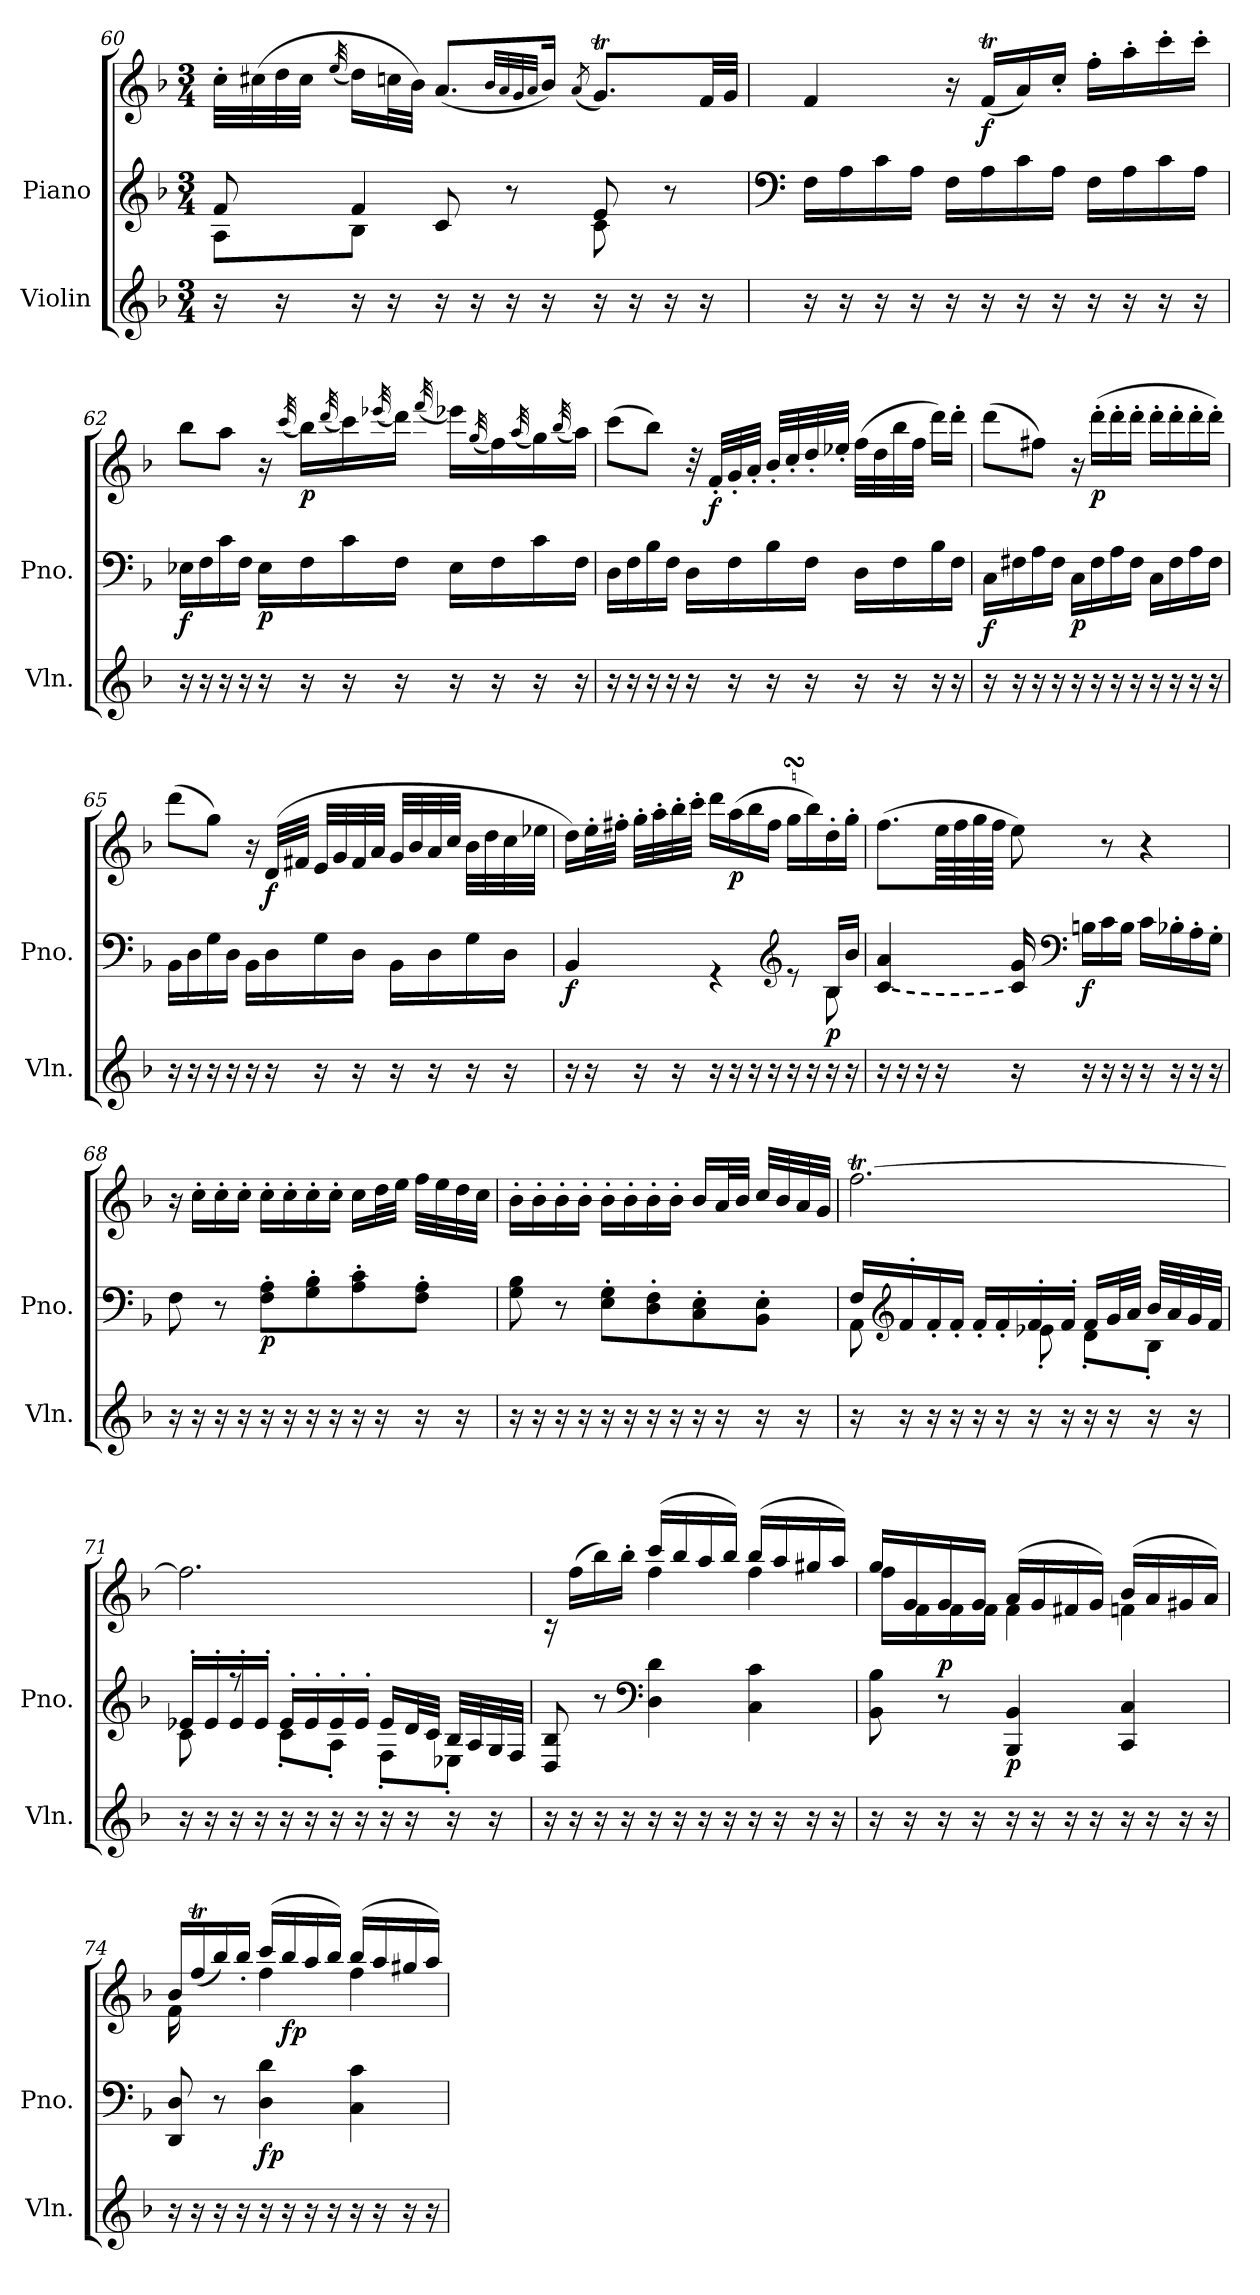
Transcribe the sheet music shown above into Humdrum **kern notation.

**kern	**kern	**kern	**dynam
*part2	*part1	*part1	*part1
*staff3	*staff2	*staff1	*staff1/2
*I"Violin	*I"Piano	*	*
*I'Vln.	*I'Pno.	*	*
*clefG2	*clefG2	*clefG2	*
*k[b-]	*k[b-]	*k[b-]	*
*M3/4	*M3/4	*M3/4	*
=60	=60	=60	=60
*	*^	*	*
16r	8f/	8A\L	32cc'\LLL	.
.	.	.	(>32cc#X\	.
16r	.	.	32dd\	.
.	.	.	32cc#\JJJ	.
.	.	.	(<32qee/	.
16r	4f/	8B-\J	16dd\LL)	.
16r	.	.	32ccn\L	.
.	.	.	32b-\JJJ)	.
16r	.	8c/	(<8.a/L	.
16r	.	.	.	.
16r	8r	8ryy	.	.
.	.	.	32qb-/LLL	.
.	.	.	32qa/	.
.	.	.	32qg/	.
.	.	.	32qa/JJJ	.
16r	.	.	16b-/Jk)	.
.	.	.	(<8qa/	.
16r	8e/	8c\	8.gT/L)	.
16r	.	.	.	.
16r	8r	8ryy	.	.
16r	.	.	32f/LL	.
.	.	.	32g/JJJ	.
*	*v	*v	*	*
!!LO:LB:g=z
=61	=61	=61	=61
*	*clefF4	*	*
16r	16F\LL	4f/	.
16r	16A\	.	.
16r	16c\	.	.
16r	16A\JJ	.	.
16r	16F\LL	16r	.
!	!	!	!LO:DY:b
16r	16A\	(<16fT/LL	f
16r	16c\	16a/)	.
16r	16A\JJ	16cc'/JJ	.
16r	16F\LL	16ff'\LL	.
16r	16A\	16aa'\	.
16r	16c\	16ccc'\	.
16r	16A\JJ	16ccc'\JJ	.
=62	=62	=62	=62
!	!	!	!LO:DY:b=2
16r	16E-X\LL	8bb-\L	f
16r	16F\	.	.
16r	16c\	8aa\J	.
16r	16F\JJ	.	.
!	!	!	!LO:DY:b=2
16r	16E-\LL	16r	p
.	.	(<32qccc/	.
!	!	!	!LO:DY:b
16r	16F\	16bb-\LL)	p
.	.	(<32qddd/	.
16r	16c\	16ccc\)	.
.	.	(<32qeee-X/	.
16r	16F\JJ	16ddd\JJ)	.
.	.	(<32qfff/	.
16r	16E-\LL	16eee-\LL)	.
.	.	(<32qgg/	.
16r	16F\	16ff\)	.
.	.	(<32qaa/	.
16r	16c\	16gg\)	.
.	.	(<32qbb-/	.
16r	16F\JJ	16aa\JJ)	.
=63	=63	=63	=63
16r	16D\LL	(>8ccc\L	.
16r	16F\	.	.
16r	16B-\	8bb-\J)	.
16r	16F\JJ	.	.
16r	16D\LL	32r	.
!	!	!	!LO:DY:b
.	.	32f'/LLL	f
16r	16F\	32g'/	.
.	.	32a'/JJJ	.
16r	16B-\	32b-'/LLL	.
.	.	32cc'/	.
16r	16F\JJ	32dd'/	.
.	.	32ee-X'/JJJ	.
16r	16D\LL	(>32ff\LLL	.
.	.	32dd\	.
16r	16F\	32bb-\	.
.	.	32ff\JJJ	.
16r	16B-\	16ddd\LL)	.
16r	16F\JJ	16ddd'\JJ	.
!!LO:PB:g=z
=64	=64	=64	=64
!	!	!	!LO:DY:b=2
16r	16C\LL	(>8ddd\L	f
16r	16F#X\	.	.
16r	16A\	8ff#X\J)	.
16r	16F#\JJ	.	.
!	!	!	!LO:DY:b=2
16r	16C\LL	16r	p
!	!	!	!LO:DY:b
16r	16F#\	(>16ddd'\LL	p
16r	16A\	16ddd'\	.
16r	16F#\JJ	16ddd'\JJ	.
16r	16C\LL	16ddd'\LL	.
16r	16F#\	16ddd'\	.
16r	16A\	16ddd'\	.
16r	16F#\JJ	16ddd'\JJ)	.
=65	=65	=65	=65
16r	16BB-\LL	(>8ddd\L	.
16r	16D\	.	.
16r	16G\	8gg\J)	.
16r	16D\JJ	.	.
16r	16BB-\LL	16r	.
!	!	!	!LO:DY:b
16r	16D\	(>32d/LLL	f
.	.	32f#X/JJJ	.
16r	16G\	32e/LLL	.
.	.	32g/	.
16r	16D\JJ	32f#/	.
.	.	32a/JJJ	.
16r	16BB-\LL	32g/LLL	.
.	.	32b-/	.
16r	16D\	32a/	.
.	.	32cc/JJJ	.
16r	16G\	32b-\LLL	.
.	.	32dd\	.
16r	16D\JJ	32cc\	.
.	.	32ee-X\JJJ	.
=66	=66	=66	=66
*	*^	*	*
!	!	!	!	!LO:DY:b=2
16r	4BB-/	8ryy	16dd\LL)	f
16r	.	.	32ee'\L	.
.	.	.	32ff#X'\JJJ	.
*	*v	*v	*	*
16r	.	32gg'\LLL	.
.	.	32aa'\	.
16r	.	32bb-'\	.
.	.	32ccc'\JJJ	.
16r	4rGG	16ddd\LL	.
!	!	!	!LO:DY:b
16r	.	(>16aa\	p
16r	.	16bb-\	.
16r	.	16ff#\JJ	.
*	*clefG2	*	*
16r	8re	16ggsSSS\LL	.
16r	.	16bb-\)	.
*	*^	*	*
!	!	!	!	!LO:DY:b=2
16r	16B-/LL	8B-\	16dd'\	p
16r	16b-/JJ	.	16gg'\JJ	.
*	*v	*v	*	*
!!LO:LB:g=z
=67	=67	=67	=67
!	!LO:T:n=1:dash	!	!
16r	[4c/ 4a/	(>8.ff\L	.
16r	.	.	.
16r	.	.	.
16r	.	64ee\LLL	.
.	.	64ff\	.
.	.	64gg\	.
.	.	64ff\JJJJ	.
16r	16c/] 16g/	8ee\)	.
*	*clefF4	*	*
!	!	!	!LO:DY:b=2
16r	16Bn\LL	.	f
16r	16c\	8r	.
16r	16B\JJ	.	.
16r	16c\LL	4r	.
16r	16B-X'\	.	.
16r	16A'\	.	.
16r	16G'\JJ	.	.
=68	=68	=68	=68
16r	8F\	16r	.
16r	.	16cc'\LL	.
16r	8r	16cc'\	.
16r	.	16cc'\JJ	.
!	!	!	!LO:DY:b=2
16r	8F\' 8A\'L	16cc'\LL	p
16r	.	16cc'\	.
16r	8G\' 8B-\'	16cc'\	.
16r	.	16cc'\JJ	.
16r	8A\' 8c\'	16cc\LL	.
16r	.	32dd\L	.
.	.	32ee\JJJ	.
16r	8F\' 8A\'J	32ff\LLL	.
.	.	32ee\	.
16r	.	32dd\	.
.	.	32cc\JJJ	.
=69	=69	=69	=69
16r	8G\ 8B-\	16b-'\LL	.
16r	.	16b-'\	.
16r	8r	16b-'\	.
16r	.	16b-'\JJ	.
16r	8E\' 8G\'L	16b-'\LL	.
16r	.	16b-'\	.
16r	8D\' 8F\'	16b-'\	.
16r	.	16b-'\JJ	.
16r	8C\' 8E\'	16b-/LL	.
16r	.	32a/L	.
.	.	32b-/JJJ	.
16r	8BB-\' 8E\'J	32cc/LLL	.
.	.	32b-/	.
16r	.	32a/	.
.	.	32g/JJJ	.
!!LO:LB:g=z
=70	=70	=70	=70
*	*^	*	*
16r	16F/LL	8AA\	[2.ffT\	.
*	*clefG2	*	*	*
16r	16f'/	.	.	.
16r	16f'/	4reyy	.	.
16r	16f'/JJ	.	.	.
16r	16f'/LL	.	.	.
16r	16f'/	.	.	.
16r	16f'/	8e-X'\	.	.
16r	16f'/JJ	.	.	.
16r	16f/LL	8d'\L	.	.
16r	32g/L	.	.	.
.	32a/JJJ	.	.	.
16r	32b-/LLL	8B-'\J	.	.
.	32a/	.	.	.
16r	32g/	.	.	.
.	32f/JJJ	.	.	.
=71	=71	=71	=71	=71
16r	16e-X'/LL	8c\	2.ffTTT\]	.
16r	16e-'/	.	.	.
16r	16e-'/	8rff	.	.
16r	16e-'/JJ	.	.	.
16r	16e-'/LL	8c'\L	.	.
16r	16e-'/	.	.	.
16r	16e-'/	8A'\J	.	.
16r	16e-'/JJ	.	.	.
16r	16e-/LL	8F'\L	.	.
16r	32d/L	.	.	.
.	32c/JJJ	.	.	.
16r	32B-/LLL	8E-X'\J	.	.
.	32A/	.	.	.
16r	32G/	.	.	.
.	32F/JJJ	.	.	.
*	*v	*v	*	*
=72	=72	=72	=72
*	*	*^	*
16r	8D/ 8B-/	16rc	4ryy	.
16r	.	(>16ff\LL	.	.
16r	8r	16bb-\)	.	.
16r	.	16bb-'\JJ	.	.
*	*clefF4	*	*	*
!	!	!	!	!LO:DY:b=2
!	!	!	!	!LO:DY:n=1:b
16r	4D\ 4d\	(>16ccc/LL	4ff\	fp fp
16r	.	16bb-/	.	.
16r	.	16aa/	.	.
16r	.	16bb-/JJ)	.	.
!	!	!	!	!LO:DY:n=2:b=2
!	!	!	!	!LO:DY:n=3:b
16r	4C\ 4c\	(>16bb-/LL	4ff\	fp fp
16r	.	16aa/	.	.
16r	.	16gg#X/	.	.
16r	.	16aa/JJ)	.	.
!!LO:PB:g=z	!!
=73	=73	=73	=73	=73
16r	8BB-\ 8B-\	16gg/LL	16ff\LL	.
16r	.	16g/	16f\	.
!	!	!	!	!LO:DY:a=2
16r	8r	16g/	16f\	p
16r	.	16g/JJ	16f\JJ	.
!	!	!	!	!LO:DY:b=2
16r	4BBB-/ 4BB-/	(>16a/LL	4f\	p
16r	.	16g/	.	.
16r	.	16f#X/	.	.
16r	.	16g/JJ)	.	.
16r	4CC/ 4C/	(>16b-/LL	4fn\	.
16r	.	16a/	.	.
16r	.	16g#X/	.	.
16r	.	16a/JJ)	.	.
=74	=74	=74	=74	=74
16r	8DD/ 8D/	16b-/LL	16f\	.
16r	.	(<16ffT/	16ryy	.
16r	8r	16bb-/)	8ryy	.
16r	.	16bb-'/JJ	.	.
!	!	!	!	!LO:DY:b=2
16r	4D\ 4d\	(>16ccc/LL	4ff\	fp
!	!	!	!	!LO:DY:b
16r	.	16bb-/	.	fp
16r	.	16aa/	.	.
16r	.	16bb-/JJ)	.	.
!	!	!	!	!LO:DY:b=2
!	!	!	!	!LO:DY:n=1:b
16r	4C\ 4c\	(>16bb-/LL	4ff\	fp fp
16r	.	16aa/	.	.
16r	.	16gg#X/	.	.
16r	.	16aa/JJ)	.	.
*	*	*v	*v	*
=	=	=	=
*-	*-	*-	*-
